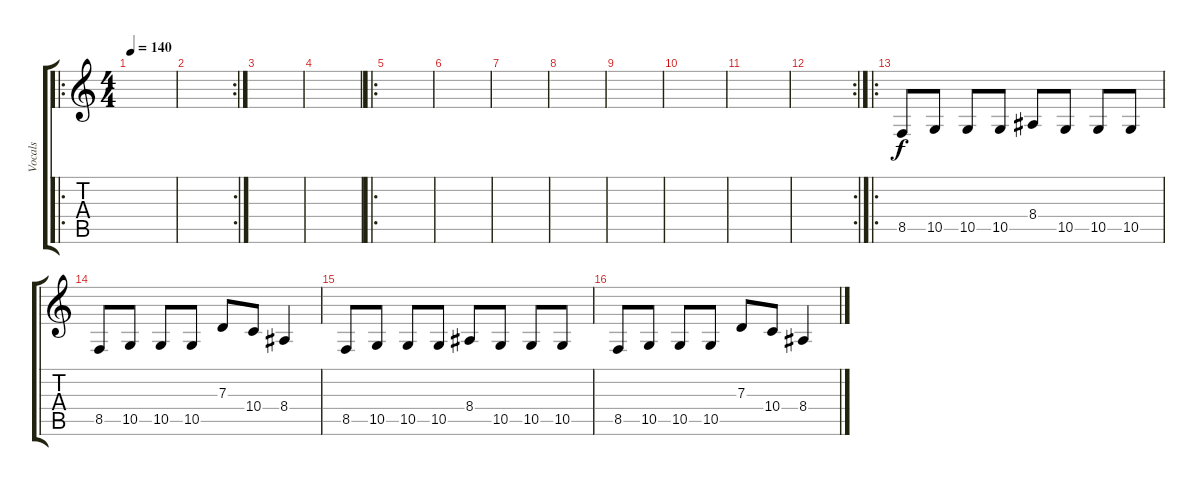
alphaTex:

\track ("Vocals" "Vocals") {instrument altosax}
\staff {score tabs}
\tuning (E4 B3 G3 D3 A2 E2) {hide}
\ro
\ts (4 4)
\tempo 140
\clef g2
\ks c
|
\rc 2
|
|
|
\ro
|
|
|
|
|
|
|
\rc 2
|
\ro
8.5.8 10.5.8 10.5.8 10.5.8 8.4.8 10.5.8 10.5.8 10.5.8 |
8.5.8 10.5.8 10.5.8 10.5.8 7.3.8 10.4.8 8.4.4 |
8.5.8 10.5.8 10.5.8 10.5.8 8.4.8 10.5.8 10.5.8 10.5.8 |
8.5.8 10.5.8 10.5.8 10.5.8 7.3.8 10.4.8 8.4.4
